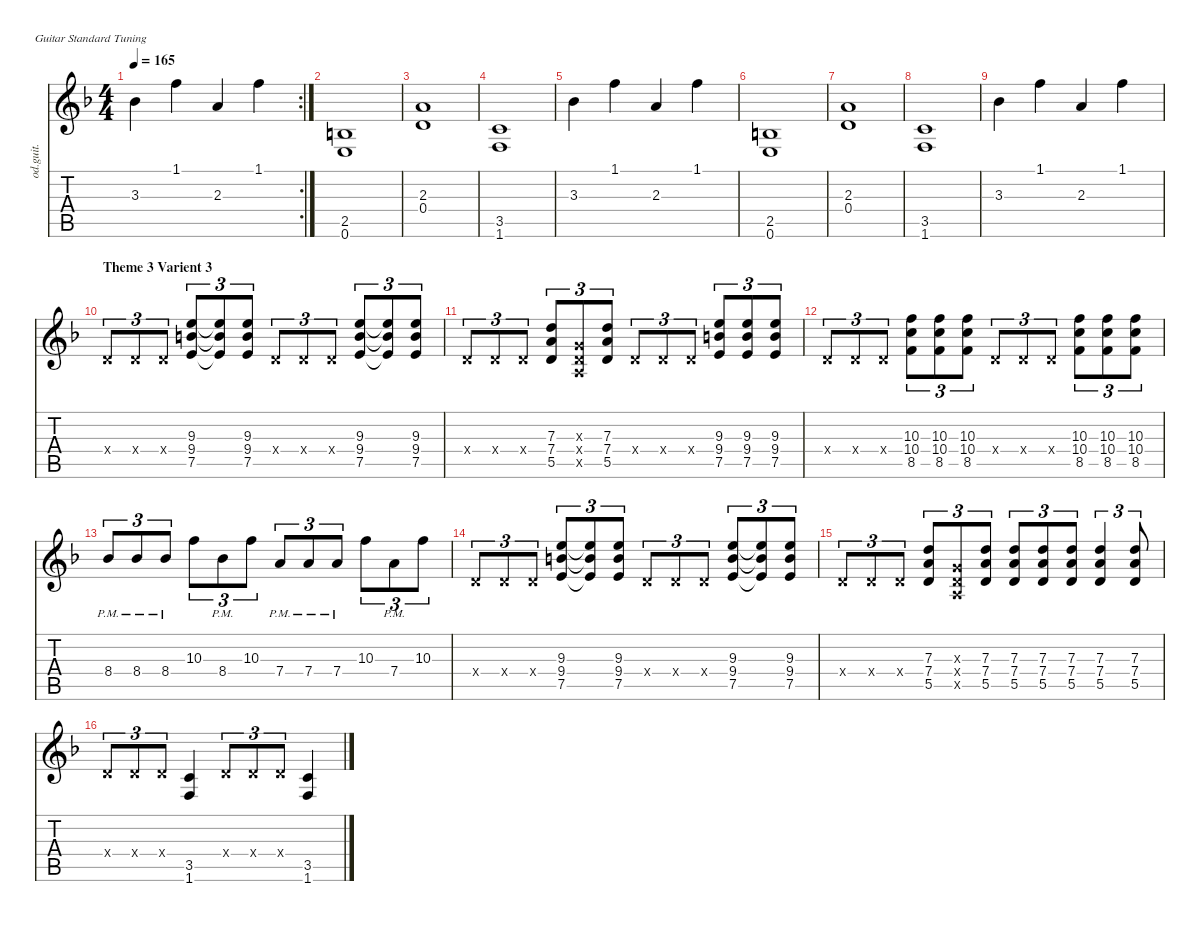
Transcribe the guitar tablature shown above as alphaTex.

\defaultSystemsLayout 4
\hideDynamics
\bracketExtendMode nobrackets
\otherSystemsTrackNameOrientation horizontal
\track ("Guitar II" "od.guit.") {instrument overdrivenguitar}
\staff {score tabs}
\tuning (E4 B3 G3 D3 A2 E2)
\rc 2
\ts (4 4)
\tempo 165
\clef g2
\ks f
3.3{acc b}.4{dy f beam Down} 1.1{acc forcenatural}.4{beam Down} 2.3{acc forcenatural}.4{beam Up} 1.1{acc forcenatural}.4{beam Down} |
(2.5{acc forcenatural} 0.6{acc forcenatural}).1{beam Up} |
(2.3{acc forcenatural} 0.4{acc forcenatural}).1{beam Up} |
(3.5{acc forcenatural} 1.6{acc forcenatural}).1{beam Up} |
3.3{acc b}.4{beam Down} 1.1{acc forcenatural}.4{beam Down} 2.3{acc forcenatural}.4{beam Up} 1.1{acc forcenatural}.4{beam Down} |
(2.5{acc forcenatural} 0.6{acc forcenatural}).1{beam Up} |
(2.3{acc forcenatural} 0.4{acc forcenatural}).1{beam Up} |
(3.5{acc forcenatural} 1.6{acc forcenatural}).1{beam Up} |
3.3{acc b}.4{beam Down} 1.1{acc forcenatural}.4{beam Down} 2.3{acc forcenatural}.4{beam Up} 1.1{acc forcenatural}.4{beam Down} |
\section ("" "Theme 3 Varient 3")
0.4{x acc forcenatural}.8{tu (3 2) beam Up} 0.4{x acc forcenatural}.8{tu (3 2) beam Up} 0.4{x acc forcenatural}.8{tu (3 2) beam Up} (9.3{acc forcenatural} 9.4{acc forcenatural} 7.5{acc forcenatural}).8{tu (3 2) beam Up} (9.3{t acc forcenatural} 9.4{t acc forcenatural} 7.5{t acc forcenatural}).8{tu (3 2) beam Up} (9.3{acc forcenatural} 9.4{acc forcenatural} 7.5{acc forcenatural}).8{tu (3 2) beam Up} 0.4{x acc forcenatural}.8{tu (3 2) beam Up} 0.4{x acc forcenatural}.8{tu (3 2) beam Up} 0.4{x acc forcenatural}.8{tu (3 2) beam Up} (9.3{acc forcenatural} 9.4{acc forcenatural} 7.5{acc forcenatural}).8{tu (3 2) beam Up} (9.3{t acc forcenatural} 9.4{t acc forcenatural} 7.5{t acc forcenatural}).8{tu (3 2) beam Up} (9.3{acc forcenatural} 9.4{acc forcenatural} 7.5{acc forcenatural}).8{tu (3 2) beam Up} |
0.4{x acc forcenatural}.8{tu (3 2) beam Up} 0.4{x acc forcenatural}.8{tu (3 2) beam Up} 0.4{x acc forcenatural}.8{tu (3 2) beam Up} (7.3{acc forcenatural} 7.4{acc forcenatural} 5.5{acc forcenatural}).8{tu (3 2) beam Up} (0.3{x acc forcenatural} 0.4{x acc forcenatural} 0.5{x acc forcenatural}).8{tu (3 2) beam Up} (7.3{acc forcenatural} 7.4{acc forcenatural} 5.5{acc forcenatural}).8{tu (3 2) beam Up} 0.4{x acc forcenatural}.8{tu (3 2) beam Up} 0.4{x acc forcenatural}.8{tu (3 2) beam Up} 0.4{x acc forcenatural}.8{tu (3 2) beam Up} (9.3{acc forcenatural} 9.4{acc forcenatural} 7.5{acc forcenatural}).8{tu (3 2) beam Up} (9.3{acc forcenatural} 9.4{acc forcenatural} 7.5{acc forcenatural}).8{tu (3 2) beam Up} (9.3{acc forcenatural} 9.4{acc forcenatural} 7.5{acc forcenatural}).8{tu (3 2) beam Up} |
0.4{x acc forcenatural}.8{tu (3 2) beam Up} 0.4{x acc forcenatural}.8{tu (3 2) beam Up} 0.4{x acc forcenatural}.8{tu (3 2) beam Up} (10.3{acc forcenatural} 10.4{acc forcenatural} 8.5{acc forcenatural}).8{tu (3 2) beam Down} (10.3{acc forcenatural} 10.4{acc forcenatural} 8.5{acc forcenatural}).8{tu (3 2) beam Down} (10.3{acc forcenatural} 10.4{acc forcenatural} 8.5{acc forcenatural}).8{tu (3 2) beam Down} 0.4{x acc forcenatural}.8{tu (3 2) beam Up} 0.4{x acc forcenatural}.8{tu (3 2) beam Up} 0.4{x acc forcenatural}.8{tu (3 2) beam Up} (10.3{acc forcenatural} 10.4{acc forcenatural} 8.5{acc forcenatural}).8{tu (3 2) beam Down} (10.3{acc forcenatural} 10.4{acc forcenatural} 8.5{acc forcenatural}).8{tu (3 2) beam Down} (10.3{acc forcenatural} 10.4{acc forcenatural} 8.5{acc forcenatural}).8{tu (3 2) beam Down} |
8.4{pm acc b}.8{tu (3 2) beam Up} 8.4{pm acc b}.8{tu (3 2) beam Up} 8.4{pm acc b}.8{tu (3 2) beam Up} 10.3{acc forcenatural}.8{tu (3 2) beam Down} 8.4{pm acc b}.8{tu (3 2) beam Down} 10.3{acc forcenatural}.8{tu (3 2) beam Down} 7.4{pm acc forcenatural}.8{tu (3 2) beam Up} 7.4{pm acc forcenatural}.8{tu (3 2) beam Up} 7.4{pm acc forcenatural}.8{tu (3 2) beam Up} 10.3{acc forcenatural}.8{tu (3 2) beam Down} 7.4{pm acc forcenatural}.8{tu (3 2) beam Down} 10.3{acc forcenatural}.8{tu (3 2) beam Down} |
0.4{x acc forcenatural}.8{tu (3 2) beam Up} 0.4{x acc forcenatural}.8{tu (3 2) beam Up} 0.4{x acc forcenatural}.8{tu (3 2) beam Up} (9.3{acc forcenatural} 9.4{acc forcenatural} 7.5{acc forcenatural}).8{tu (3 2) beam Up} (9.3{t acc forcenatural} 9.4{t acc forcenatural} 7.5{t acc forcenatural}).8{tu (3 2) beam Up} (9.3{acc forcenatural} 9.4{acc forcenatural} 7.5{acc forcenatural}).8{tu (3 2) beam Up} 0.4{x acc forcenatural}.8{tu (3 2) beam Up} 0.4{x acc forcenatural}.8{tu (3 2) beam Up} 0.4{x acc forcenatural}.8{tu (3 2) beam Up} (9.3{acc forcenatural} 9.4{acc forcenatural} 7.5{acc forcenatural}).8{tu (3 2) beam Up} (9.3{t acc forcenatural} 9.4{t acc forcenatural} 7.5{t acc forcenatural}).8{tu (3 2) beam Up} (9.3{acc forcenatural} 9.4{acc forcenatural} 7.5{acc forcenatural}).8{tu (3 2) beam Up} |
0.4{x acc forcenatural}.8{tu (3 2) beam Up} 0.4{x acc forcenatural}.8{tu (3 2) beam Up} 0.4{x acc forcenatural}.8{tu (3 2) beam Up} (7.3{acc forcenatural} 7.4{acc forcenatural} 5.5{acc forcenatural}).8{tu (3 2) beam Up} (0.3{x acc forcenatural} 0.4{x acc forcenatural} 0.5{x acc forcenatural}).8{tu (3 2) beam Up} (7.3{acc forcenatural} 7.4{acc forcenatural} 5.5{acc forcenatural}).8{tu (3 2) beam Up} (7.3{acc forcenatural} 7.4{acc forcenatural} 5.5{acc forcenatural}).8{tu (3 2) beam Up} (7.3{acc forcenatural} 7.4{acc forcenatural} 5.5{acc forcenatural}).8{tu (3 2) beam Up} (7.3{acc forcenatural} 7.4{acc forcenatural} 5.5{acc forcenatural}).8{tu (3 2) beam Up} (7.3{acc forcenatural} 7.4{acc forcenatural} 5.5{acc forcenatural}).4{tu (3 2) beam Up} (7.3{acc forcenatural} 7.4{acc forcenatural} 5.5{acc forcenatural}).8{tu (3 2) beam Up} |
0.4{x acc forcenatural}.8{tu (3 2) beam Up} 0.4{x acc forcenatural}.8{tu (3 2) beam Up} 0.4{x acc forcenatural}.8{tu (3 2) beam Up} (3.5{acc forcenatural} 1.6{acc forcenatural}).4{beam Up} 0.4{x acc forcenatural}.8{tu (3 2) beam Up} 0.4{x acc forcenatural}.8{tu (3 2) beam Up} 0.4{x acc forcenatural}.8{tu (3 2) beam Up} (3.5{acc forcenatural} 1.6{acc forcenatural}).4{beam Up}
